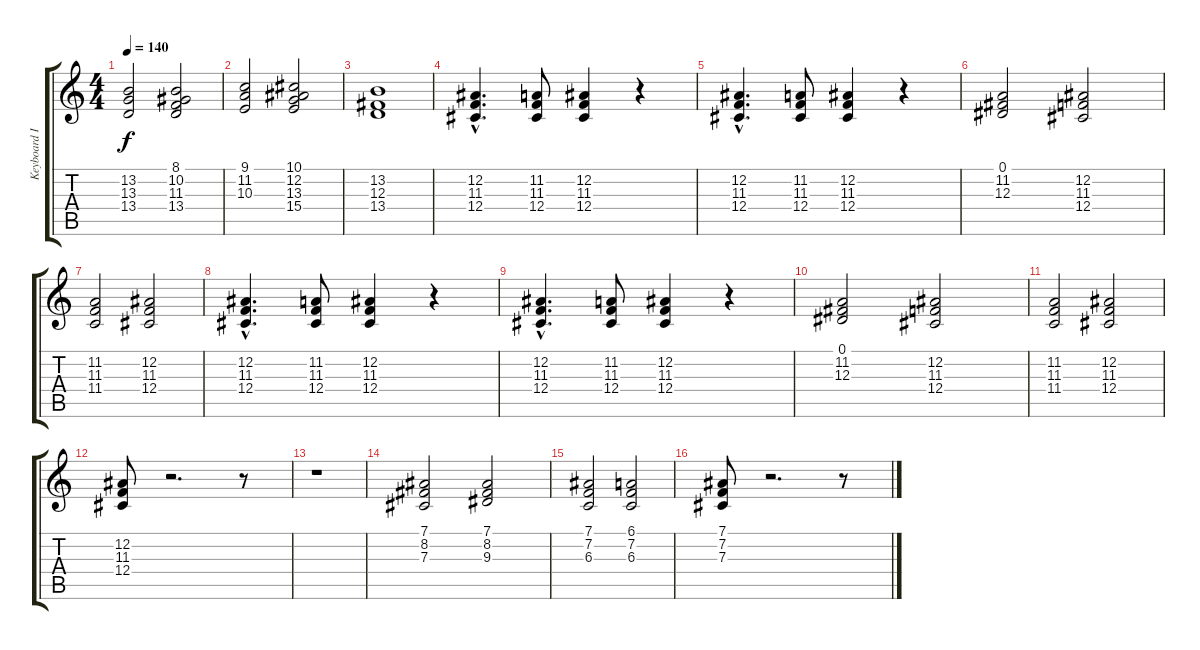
\track ("Keyboard II" "Keyboard I") {instrument rockorgan}
\staff {score tabs}
\tuning (Eb4 Bb3 Gb3 Db3 Ab2 Eb2) {hide}
\ts (4 4)
\tempo 140
\clef g2
\ks c
(13.2 13.3 13.4).2{dy f} (8.1 10.2 11.3 13.4).2 |
(9.1 11.2 10.3).2 (10.1 12.2 13.3 15.4).2 |
(13.2 12.3 13.4).1 |
(12.2{hac} 11.3{hac} 12.4{hac}).4{d instrument stringensemble1} (11.2 11.3 12.4).8 (12.2 11.3 12.4).4 r.4 |
(12.2{hac} 11.3{hac} 12.4{hac}).4{d} (11.2 11.3 12.4).8 (12.2 11.3 12.4).4 r.4 |
(0.1 11.2 12.3).2 (12.2 11.3 12.4).2 |
(11.2 11.3 11.4).2 (12.2 11.3 12.4).2 |
(12.2{hac} 11.3{hac} 12.4{hac}).4{d} (11.2 11.3 12.4).8 (12.2 11.3 12.4).4 r.4 |
(12.2{hac} 11.3{hac} 12.4{hac}).4{d} (11.2 11.3 12.4).8 (12.2 11.3 12.4).4 r.4 |
(0.1 11.2 12.3).2 (12.2 11.3 12.4).2 |
(11.2 11.3 11.4).2 (12.2 11.3 12.4).2 |
(12.2 11.3 12.4).8 r.2{d} r.8 |
r.1 |
(7.1 8.2 7.3).2 (7.1 8.2 9.3).2 |
(7.1 7.2 6.3).2 (6.1 7.2 6.3).2 |
(7.1 7.2 7.3).8 r.2{d} r.8
